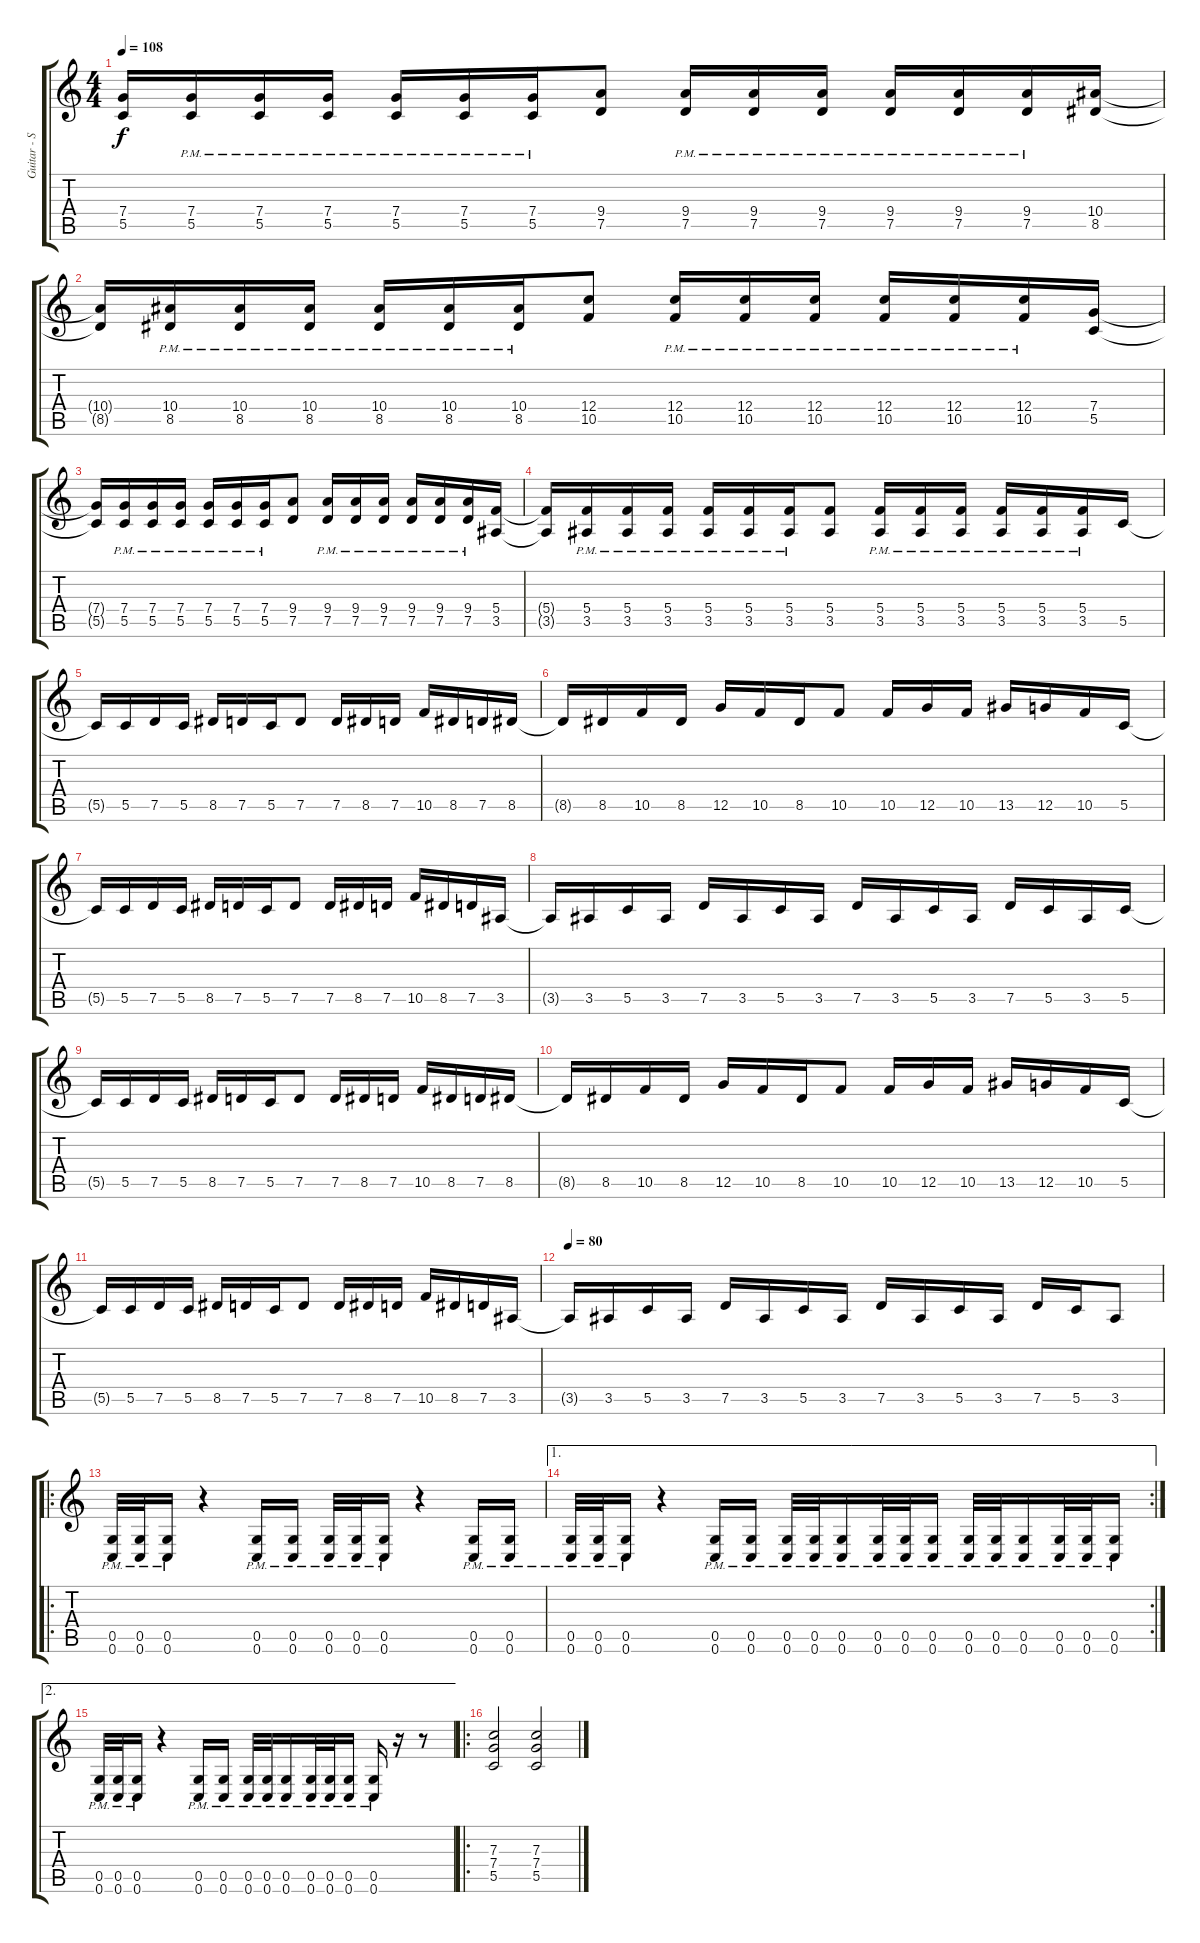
\track ("Guitar - Stefan Keller" "Guitar - S") {instrument distortionguitar}
\staff {score tabs}
\tuning (D4 A3 F3 C3 G2 C2) {hide}
\ts (4 4)
\tempo 108
\clef g2
\ks c
(7.4{t} 5.5{t}).16{dy f} (7.4{pm} 5.5{pm}).16 (7.4{pm} 5.5{pm}).16 (7.4{pm} 5.5{pm}).16 (7.4{pm} 5.5{pm}).16 (7.4{pm} 5.5{pm}).16 (7.4{pm} 5.5{pm}).16 (9.4 7.5).8 (9.4{pm} 7.5{pm}).16 (9.4{pm} 7.5{pm}).16 (9.4{pm} 7.5{pm}).16 (9.4{pm} 7.5{pm}).16 (9.4{pm} 7.5{pm}).16 (9.4{pm} 7.5{pm}).16 (10.4 8.5).16 |
(10.4{t} 8.5{t}).16 (10.4{pm} 8.5{pm}).16 (10.4{pm} 8.5{pm}).16 (10.4{pm} 8.5{pm}).16 (10.4{pm} 8.5{pm}).16 (10.4{pm} 8.5{pm}).16 (10.4{pm} 8.5{pm}).16 (12.4 10.5).8 (12.4{pm} 10.5{pm}).16 (12.4{pm} 10.5{pm}).16 (12.4{pm} 10.5{pm}).16 (12.4{pm} 10.5{pm}).16 (12.4{pm} 10.5{pm}).16 (12.4{pm} 10.5{pm}).16 (7.4 5.5).16 |
(7.4{t} 5.5{t}).16 (7.4{pm} 5.5{pm}).16 (7.4{pm} 5.5{pm}).16 (7.4{pm} 5.5{pm}).16 (7.4{pm} 5.5{pm}).16 (7.4{pm} 5.5{pm}).16 (7.4{pm} 5.5{pm}).16 (9.4 7.5).8 (9.4{pm} 7.5{pm}).16 (9.4{pm} 7.5{pm}).16 (9.4{pm} 7.5{pm}).16 (9.4{pm} 7.5{pm}).16 (9.4{pm} 7.5{pm}).16 (9.4{pm} 7.5{pm}).16 (5.4 3.5).16 |
(5.4{t} 3.5{t}).16 (5.4{pm} 3.5{pm}).16 (5.4{pm} 3.5{pm}).16 (5.4{pm} 3.5{pm}).16 (5.4{pm} 3.5{pm}).16 (5.4{pm} 3.5{pm}).16 (5.4{pm} 3.5{pm}).16 (5.4 3.5).8 (5.4{pm} 3.5{pm}).16 (5.4{pm} 3.5{pm}).16 (5.4{pm} 3.5{pm}).16 (5.4{pm} 3.5{pm}).16 (5.4{pm} 3.5{pm}).16 (5.4{pm} 3.5{pm}).16 5.5.16 |
5.5{t}.16 5.5.16 7.5.16 5.5.16 8.5.16 7.5.16 5.5.16 7.5.8 7.5.16 8.5.16 7.5.16 10.5.16 8.5.16 7.5.16 8.5.16 |
8.5{t}.16 8.5.16 10.5.16 8.5.16 12.5.16 10.5.16 8.5.16 10.5.8 10.5.16 12.5.16 10.5.16 13.5.16 12.5.16 10.5.16 5.5.16 |
5.5{t}.16 5.5.16 7.5.16 5.5.16 8.5.16 7.5.16 5.5.16 7.5.8 7.5.16 8.5.16 7.5.16 10.5.16 8.5.16 7.5.16 3.5.16 |
3.5{t}.16 3.5.16 5.5.16 3.5.16 7.5.16 3.5.16 5.5.16 3.5.16 7.5.16 3.5.16 5.5.16 3.5.16 7.5.16 5.5.16 3.5.16 5.5.16 |
5.5{t}.16 5.5.16 7.5.16 5.5.16 8.5.16 7.5.16 5.5.16 7.5.8 7.5.16 8.5.16 7.5.16 10.5.16 8.5.16 7.5.16 8.5.16 |
8.5{t}.16 8.5.16 10.5.16 8.5.16 12.5.16 10.5.16 8.5.16 10.5.8 10.5.16 12.5.16 10.5.16 13.5.16 12.5.16 10.5.16 5.5.16 |
5.5{t}.16 5.5.16 7.5.16 5.5.16 8.5.16 7.5.16 5.5.16 7.5.8 7.5.16 8.5.16 7.5.16 10.5.16 8.5.16 7.5.16 3.5.16 |
\tempo 80
3.5{t}.16 3.5.16 5.5.16 3.5.16 7.5.16 3.5.16 5.5.16 3.5.16 7.5.16 3.5.16 5.5.16 3.5.16 7.5.16 5.5.16 3.5.8 |
\ro
(0.5{pm} 0.6{pm}).32 (0.5{pm} 0.6{pm}).32 (0.5{pm} 0.6{pm}).16 r.4 (0.5{pm} 0.6{pm}).16 (0.5{pm} 0.6{pm}).16 (0.5{pm} 0.6{pm}).32 (0.5{pm} 0.6{pm}).32 (0.5{pm} 0.6{pm}).16 r.4 (0.5{pm} 0.6{pm}).16 (0.5{pm} 0.6{pm}).16 |
\ae 1
\rc 2
(0.5{pm} 0.6{pm}).32 (0.5{pm} 0.6{pm}).32 (0.5{pm} 0.6{pm}).16 r.4 (0.5{pm} 0.6{pm}).16 (0.5{pm} 0.6{pm}).16 (0.5{pm} 0.6{pm}).32 (0.5{pm} 0.6{pm}).32 (0.5{pm} 0.6{pm}).16 (0.5{pm} 0.6{pm}).32 (0.5{pm} 0.6{pm}).32 (0.5{pm} 0.6{pm}).16 (0.5{pm} 0.6{pm}).32 (0.5{pm} 0.6{pm}).32 (0.5{pm} 0.6{pm}).16 (0.5{pm} 0.6{pm}).32 (0.5{pm} 0.6{pm}).32 (0.5{pm} 0.6{pm}).16 |
\ae 2
(0.5{pm} 0.6{pm}).32 (0.5{pm} 0.6{pm}).32 (0.5{pm} 0.6{pm}).16 r.4 (0.5{pm} 0.6{pm}).16 (0.5{pm} 0.6{pm}).16 (0.5{pm} 0.6{pm}).32 (0.5{pm} 0.6{pm}).32 (0.5{pm} 0.6{pm}).16 (0.5{pm} 0.6{pm}).32 (0.5{pm} 0.6{pm}).32 (0.5{pm} 0.6{pm}).16 (0.5{pm} 0.6{pm}).16 r.16 r.8 |
\ro
(7.3 7.4 5.5).2 (7.3 7.4 5.5).2
